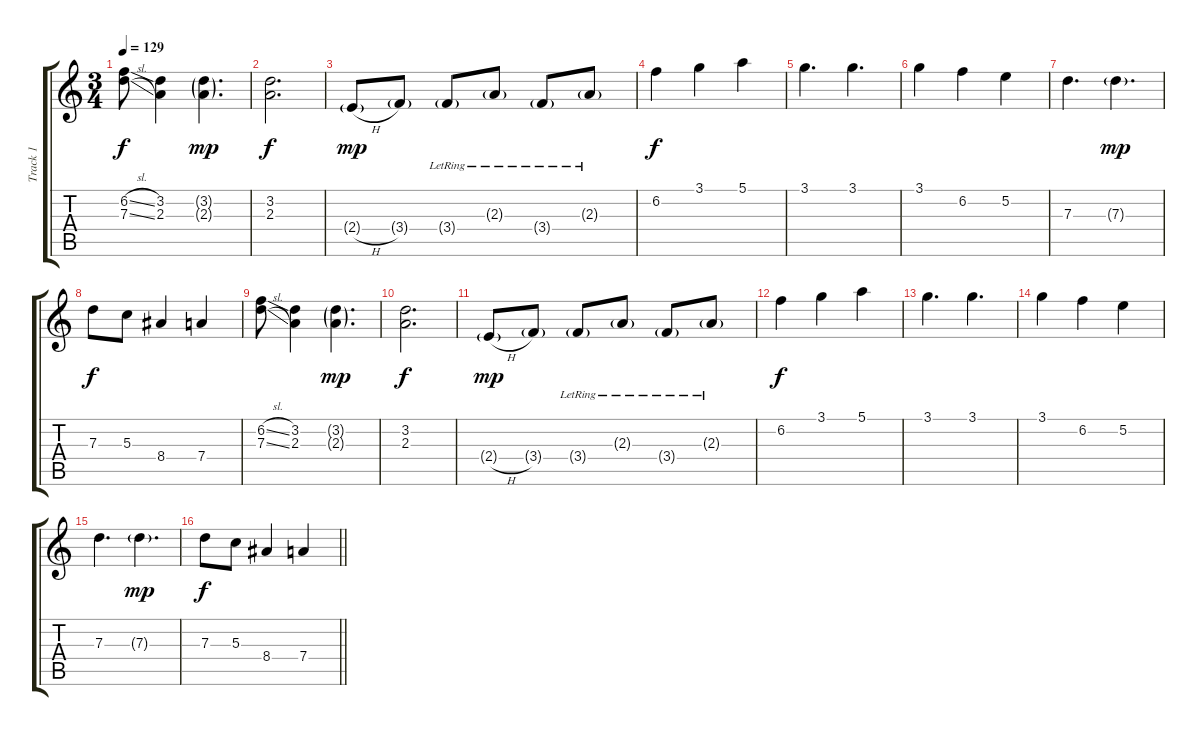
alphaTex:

\track ("Track 1" "Track 1") {instrument electricguitarjazz}
\staff {score tabs}
\tuning (E4 B3 G3 D3 A2 E2) {hide}
\ts (3 4)
\tempo 129
\clef g2
\ks c
(6.2{sl} 7.3{sl}).8{dy f} (3.2 2.3).4 (3.2{g} 2.3{g}).4{d dy mp} |
(3.2 2.3).2{d dy f} |
2.4{h g}.8{dy mp} 3.4{g}.8 3.4{g lr}.8 2.3{g lr}.8 3.4{g lr}.8 2.3{g lr}.8 |
6.2.4{dy f} 3.1.4 5.1.4 |
3.1.4{d} 3.1.4{d} |
3.1.4 6.2.4 5.2.4 |
7.3.4{d} 7.3{g}.4{d dy mp} |
7.3.8{dy f} 5.3.8 8.4.4 7.4.4 |
(6.2{sl} 7.3{sl}).8 (3.2 2.3).4 (3.2{g} 2.3{g}).4{d dy mp} |
(3.2 2.3).2{d dy f} |
2.4{h g}.8{dy mp} 3.4{g}.8 3.4{g lr}.8 2.3{g lr}.8 3.4{g lr}.8 2.3{g lr}.8 |
6.2.4{dy f} 3.1.4 5.1.4 |
3.1.4{d} 3.1.4{d} |
3.1.4 6.2.4 5.2.4 |
7.3.4{d} 7.3{g}.4{d dy mp} |
\barLineRight lightlight
7.3.8{dy f} 5.3.8 8.4.4 7.4.4
